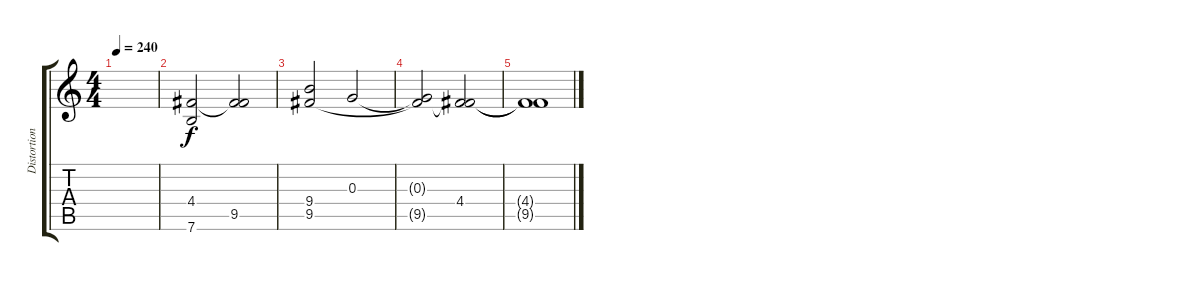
\track ("Distortion Yoe/Harp" "Distortion") {instrument distortionguitar}
\staff {score tabs}
\tuning (E4 B3 G3 D3 A2 E2) {hide}
\ts (4 4)
\tempo 240
\clef g2
\ks c
|
(4.4 7.6).2{instrument orchestralharp} (4.4{t} 9.5).2 |
(9.4 9.5).2{volume 0} 0.3.2 |
(0.3{t} 9.5{t}).2 (4.4 9.5{t}).2 |
(4.4{t} 9.5{t}).1
